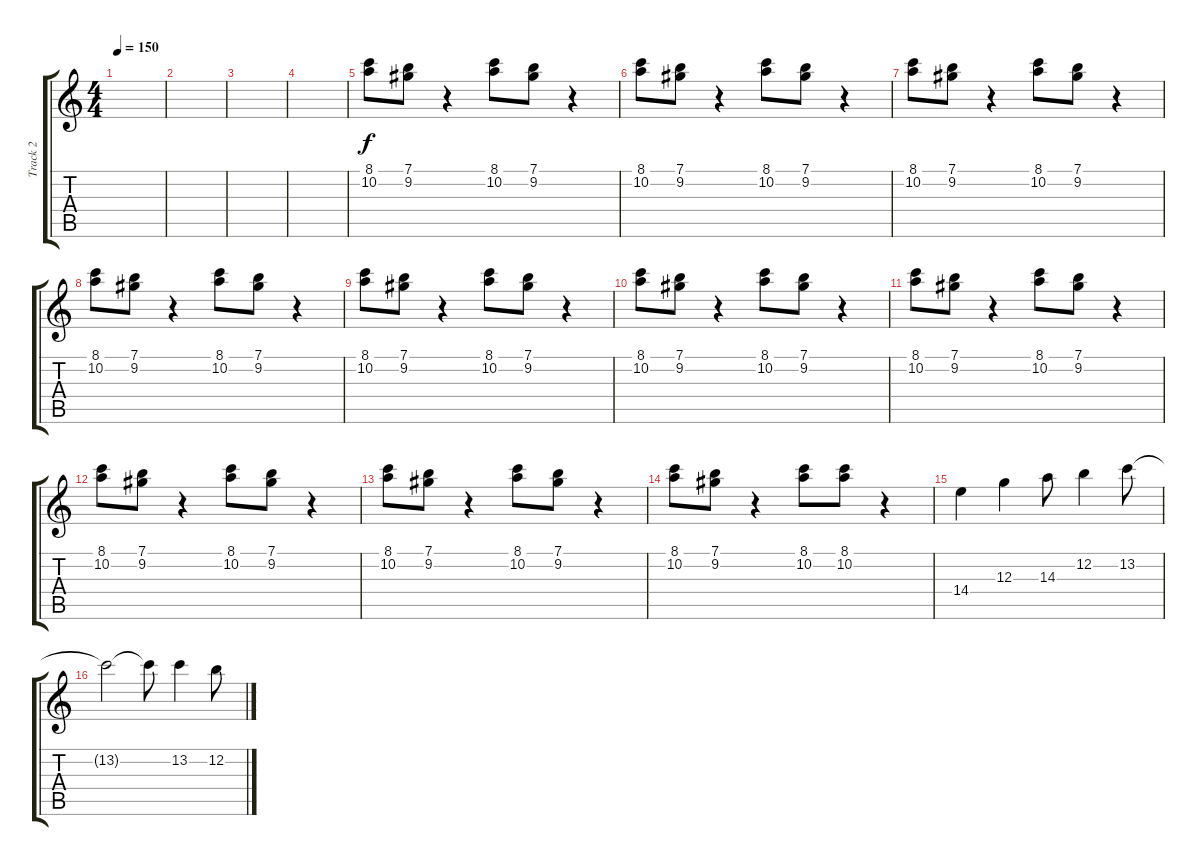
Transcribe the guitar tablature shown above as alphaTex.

\track ("Track 2" "Track 2") {instrument distortionguitar}
\staff {score tabs}
\tuning (E4 B3 G3 D3 A2 E2) {hide}
\ts (4 4)
\tempo 150
\clef g2
\ks c
|
|
|
|
(8.1 10.2).8 (7.1 9.2).8 r.4 (8.1 10.2).8 (7.1 9.2).8 r.4 |
(8.1 10.2).8 (7.1 9.2).8 r.4 (8.1 10.2).8 (7.1 9.2).8 r.4 |
(8.1 10.2).8 (7.1 9.2).8 r.4 (8.1 10.2).8 (7.1 9.2).8 r.4 |
(8.1 10.2).8 (7.1 9.2).8 r.4 (8.1 10.2).8 (7.1 9.2).8 r.4 |
(8.1 10.2).8 (7.1 9.2).8 r.4 (8.1 10.2).8 (7.1 9.2).8 r.4 |
(8.1 10.2).8 (7.1 9.2).8 r.4 (8.1 10.2).8 (7.1 9.2).8 r.4 |
(8.1 10.2).8 (7.1 9.2).8 r.4 (8.1 10.2).8 (7.1 9.2).8 r.4 |
(8.1 10.2).8 (7.1 9.2).8 r.4 (8.1 10.2).8 (7.1 9.2).8 r.4 |
(8.1 10.2).8 (7.1 9.2).8 r.4 (8.1 10.2).8 (7.1 9.2).8 r.4 |
(8.1 10.2).8 (7.1 9.2).8 r.4 (8.1 10.2).8 (8.1 10.2).8 r.4 |
14.4.4{dy f} 12.3.4 14.3.8 12.2.4 13.2.8 |
13.2{t}.2 13.2{t}.8 13.2.4 12.2.8
